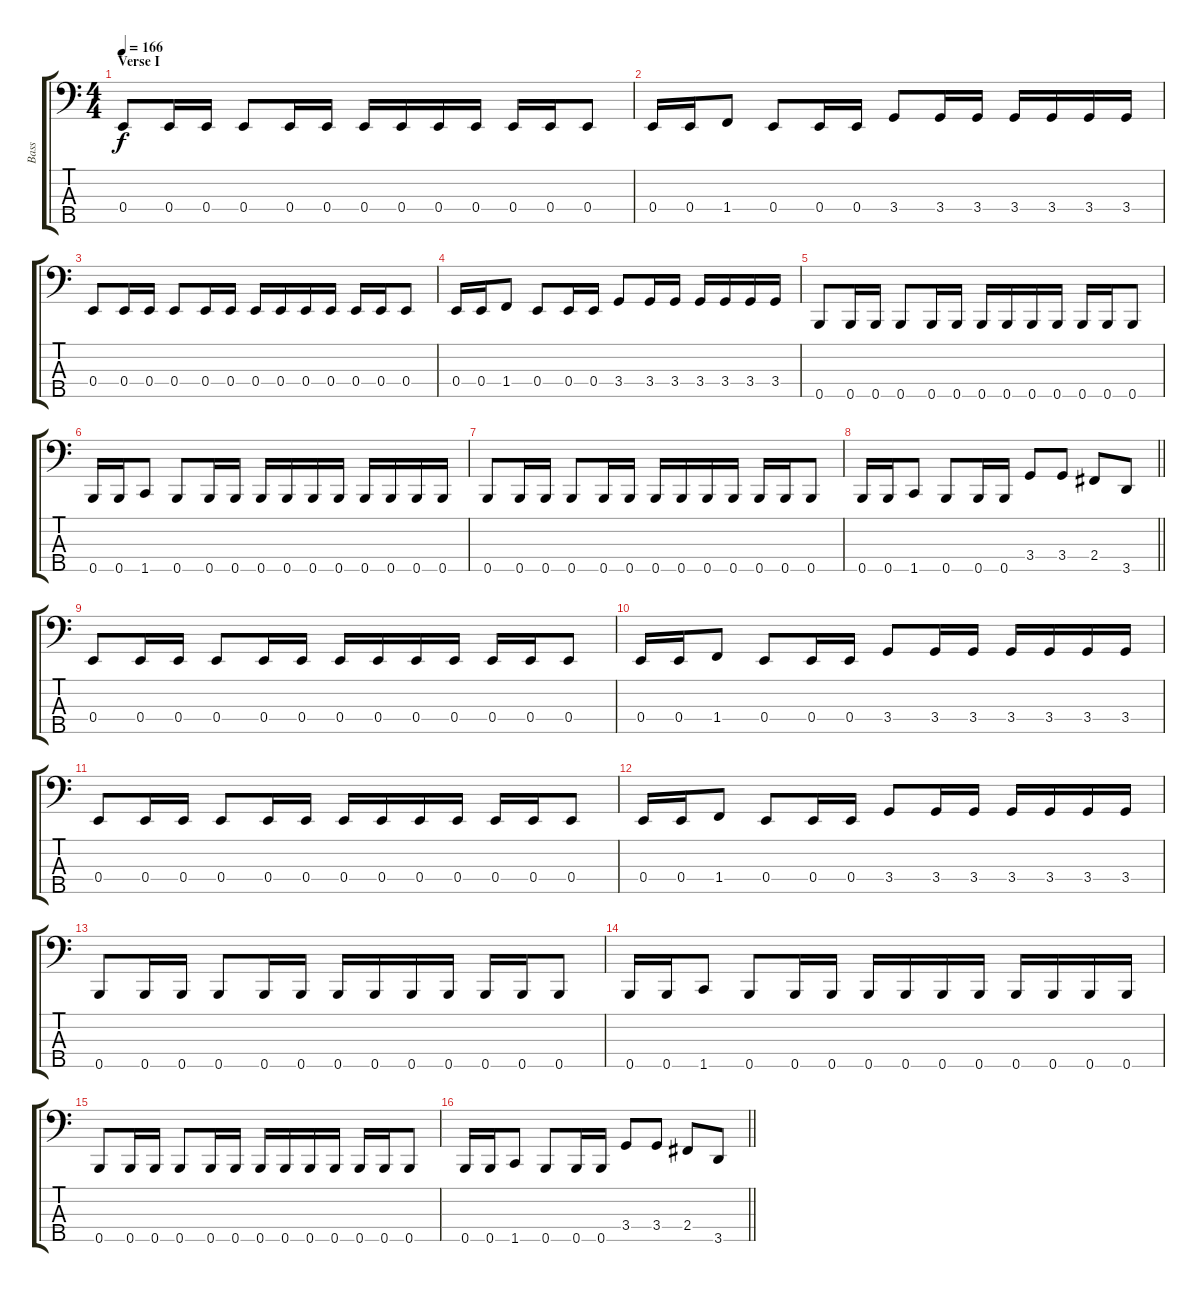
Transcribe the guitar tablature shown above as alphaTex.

\track ("Bass" "Bass") {instrument electricbassfinger}
\staff {score tabs}
\tuning (G2 D2 A1 E1 B0) {hide}
\ts (4 4)
\section ("" "Verse I")
\tempo 166
\clef f4
\ks c
0.4.8{dy f} 0.4.16 0.4.16 0.4.8 0.4.16 0.4.16 0.4.16 0.4.16 0.4.16 0.4.16 0.4.16 0.4.16 0.4.8 |
0.4.16 0.4.16 1.4.8 0.4.8 0.4.16 0.4.16 3.4.8 3.4.16 3.4.16 3.4.16 3.4.16 3.4.16 3.4.16 |
0.4.8 0.4.16 0.4.16 0.4.8 0.4.16 0.4.16 0.4.16 0.4.16 0.4.16 0.4.16 0.4.16 0.4.16 0.4.8 |
0.4.16 0.4.16 1.4.8 0.4.8 0.4.16 0.4.16 3.4.8 3.4.16 3.4.16 3.4.16 3.4.16 3.4.16 3.4.16 |
0.5.8 0.5.16 0.5.16 0.5.8 0.5.16 0.5.16 0.5.16 0.5.16 0.5.16 0.5.16 0.5.16 0.5.16 0.5.8 |
0.5.16 0.5.16 1.5.8 0.5.8 0.5.16 0.5.16 0.5.16 0.5.16 0.5.16 0.5.16 0.5.16 0.5.16 0.5.16 0.5.16 |
0.5.8 0.5.16 0.5.16 0.5.8 0.5.16 0.5.16 0.5.16 0.5.16 0.5.16 0.5.16 0.5.16 0.5.16 0.5.8 |
\barLineRight lightlight
0.5.16 0.5.16 1.5.8 0.5.8 0.5.16 0.5.16 3.4.8 3.4.8 2.4.8 3.5.8 |
\section ("" "")
0.4.8 0.4.16 0.4.16 0.4.8 0.4.16 0.4.16 0.4.16 0.4.16 0.4.16 0.4.16 0.4.16 0.4.16 0.4.8 |
0.4.16 0.4.16 1.4.8 0.4.8 0.4.16 0.4.16 3.4.8 3.4.16 3.4.16 3.4.16 3.4.16 3.4.16 3.4.16 |
0.4.8 0.4.16 0.4.16 0.4.8 0.4.16 0.4.16 0.4.16 0.4.16 0.4.16 0.4.16 0.4.16 0.4.16 0.4.8 |
0.4.16 0.4.16 1.4.8 0.4.8 0.4.16 0.4.16 3.4.8 3.4.16 3.4.16 3.4.16 3.4.16 3.4.16 3.4.16 |
0.5.8 0.5.16 0.5.16 0.5.8 0.5.16 0.5.16 0.5.16 0.5.16 0.5.16 0.5.16 0.5.16 0.5.16 0.5.8 |
0.5.16 0.5.16 1.5.8 0.5.8 0.5.16 0.5.16 0.5.16 0.5.16 0.5.16 0.5.16 0.5.16 0.5.16 0.5.16 0.5.16 |
0.5.8 0.5.16 0.5.16 0.5.8 0.5.16 0.5.16 0.5.16 0.5.16 0.5.16 0.5.16 0.5.16 0.5.16 0.5.8 |
\barLineRight lightlight
0.5.16 0.5.16 1.5.8 0.5.8 0.5.16 0.5.16 3.4.8 3.4.8 2.4.8 3.5.8
